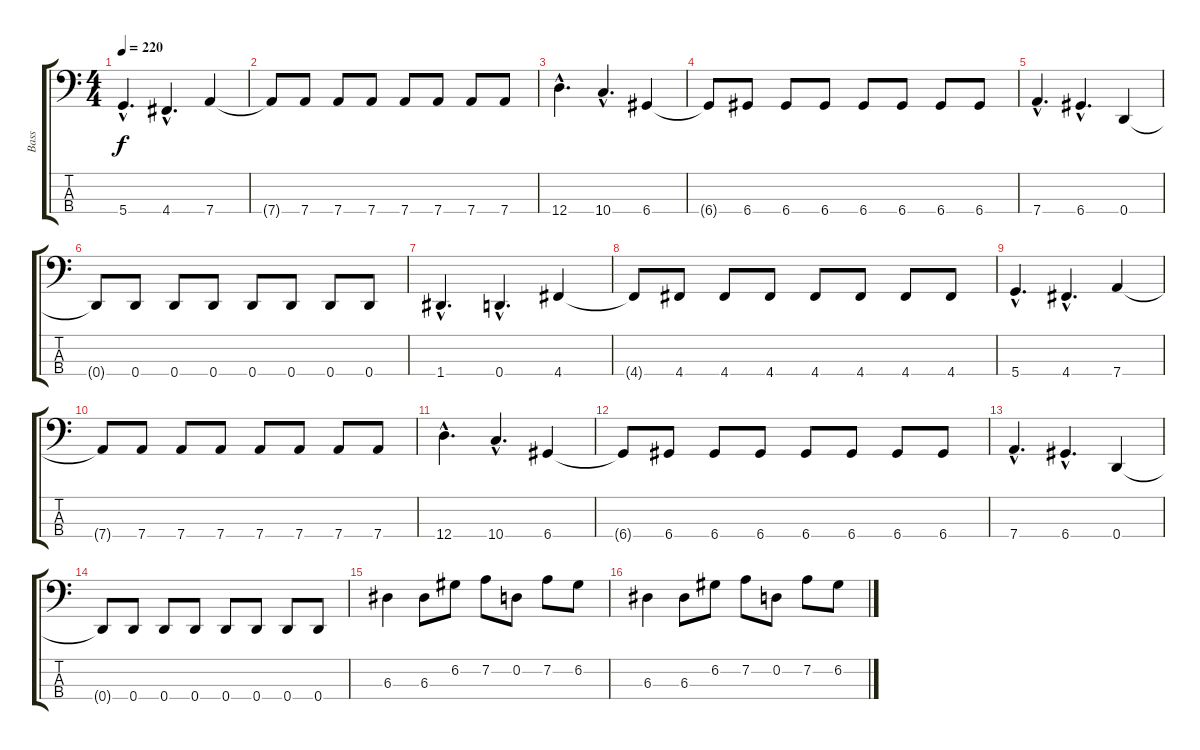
\track ("Bass" "Bass") {instrument electricbassfinger}
\staff {score tabs}
\tuning (G2 D2 A1 D1) {hide}
\ts (4 4)
\tempo 220
\clef f4
\ks c
5.4{hac}.4{d dy f} 4.4{hac}.4{d} 7.4.4 |
7.4{t}.8 7.4.8 7.4.8 7.4.8 7.4.8 7.4.8 7.4.8 7.4.8 |
12.4{hac}.4{d} 10.4{hac}.4{d} 6.4.4 |
6.4{t}.8 6.4.8 6.4.8 6.4.8 6.4.8 6.4.8 6.4.8 6.4.8 |
7.4{hac}.4{d} 6.4{hac}.4{d} 0.4.4 |
0.4{t}.8 0.4.8 0.4.8 0.4.8 0.4.8 0.4.8 0.4.8 0.4.8 |
1.4{hac}.4{d} 0.4{hac}.4{d} 4.4.4 |
4.4{t}.8 4.4.8 4.4.8 4.4.8 4.4.8 4.4.8 4.4.8 4.4.8 |
5.4{hac}.4{d} 4.4{hac}.4{d} 7.4.4 |
7.4{t}.8 7.4.8 7.4.8 7.4.8 7.4.8 7.4.8 7.4.8 7.4.8 |
12.4{hac}.4{d} 10.4{hac}.4{d} 6.4.4 |
6.4{t}.8 6.4.8 6.4.8 6.4.8 6.4.8 6.4.8 6.4.8 6.4.8 |
7.4{hac}.4{d} 6.4{hac}.4{d} 0.4.4 |
0.4{t}.8 0.4.8 0.4.8 0.4.8 0.4.8 0.4.8 0.4.8 0.4.8 |
6.3.4 6.3.8 6.2.8 7.2.8 0.2.8 7.2.8 6.2.8 |
6.3.4 6.3.8 6.2.8 7.2.8 0.2.8 7.2.8 6.2.8
